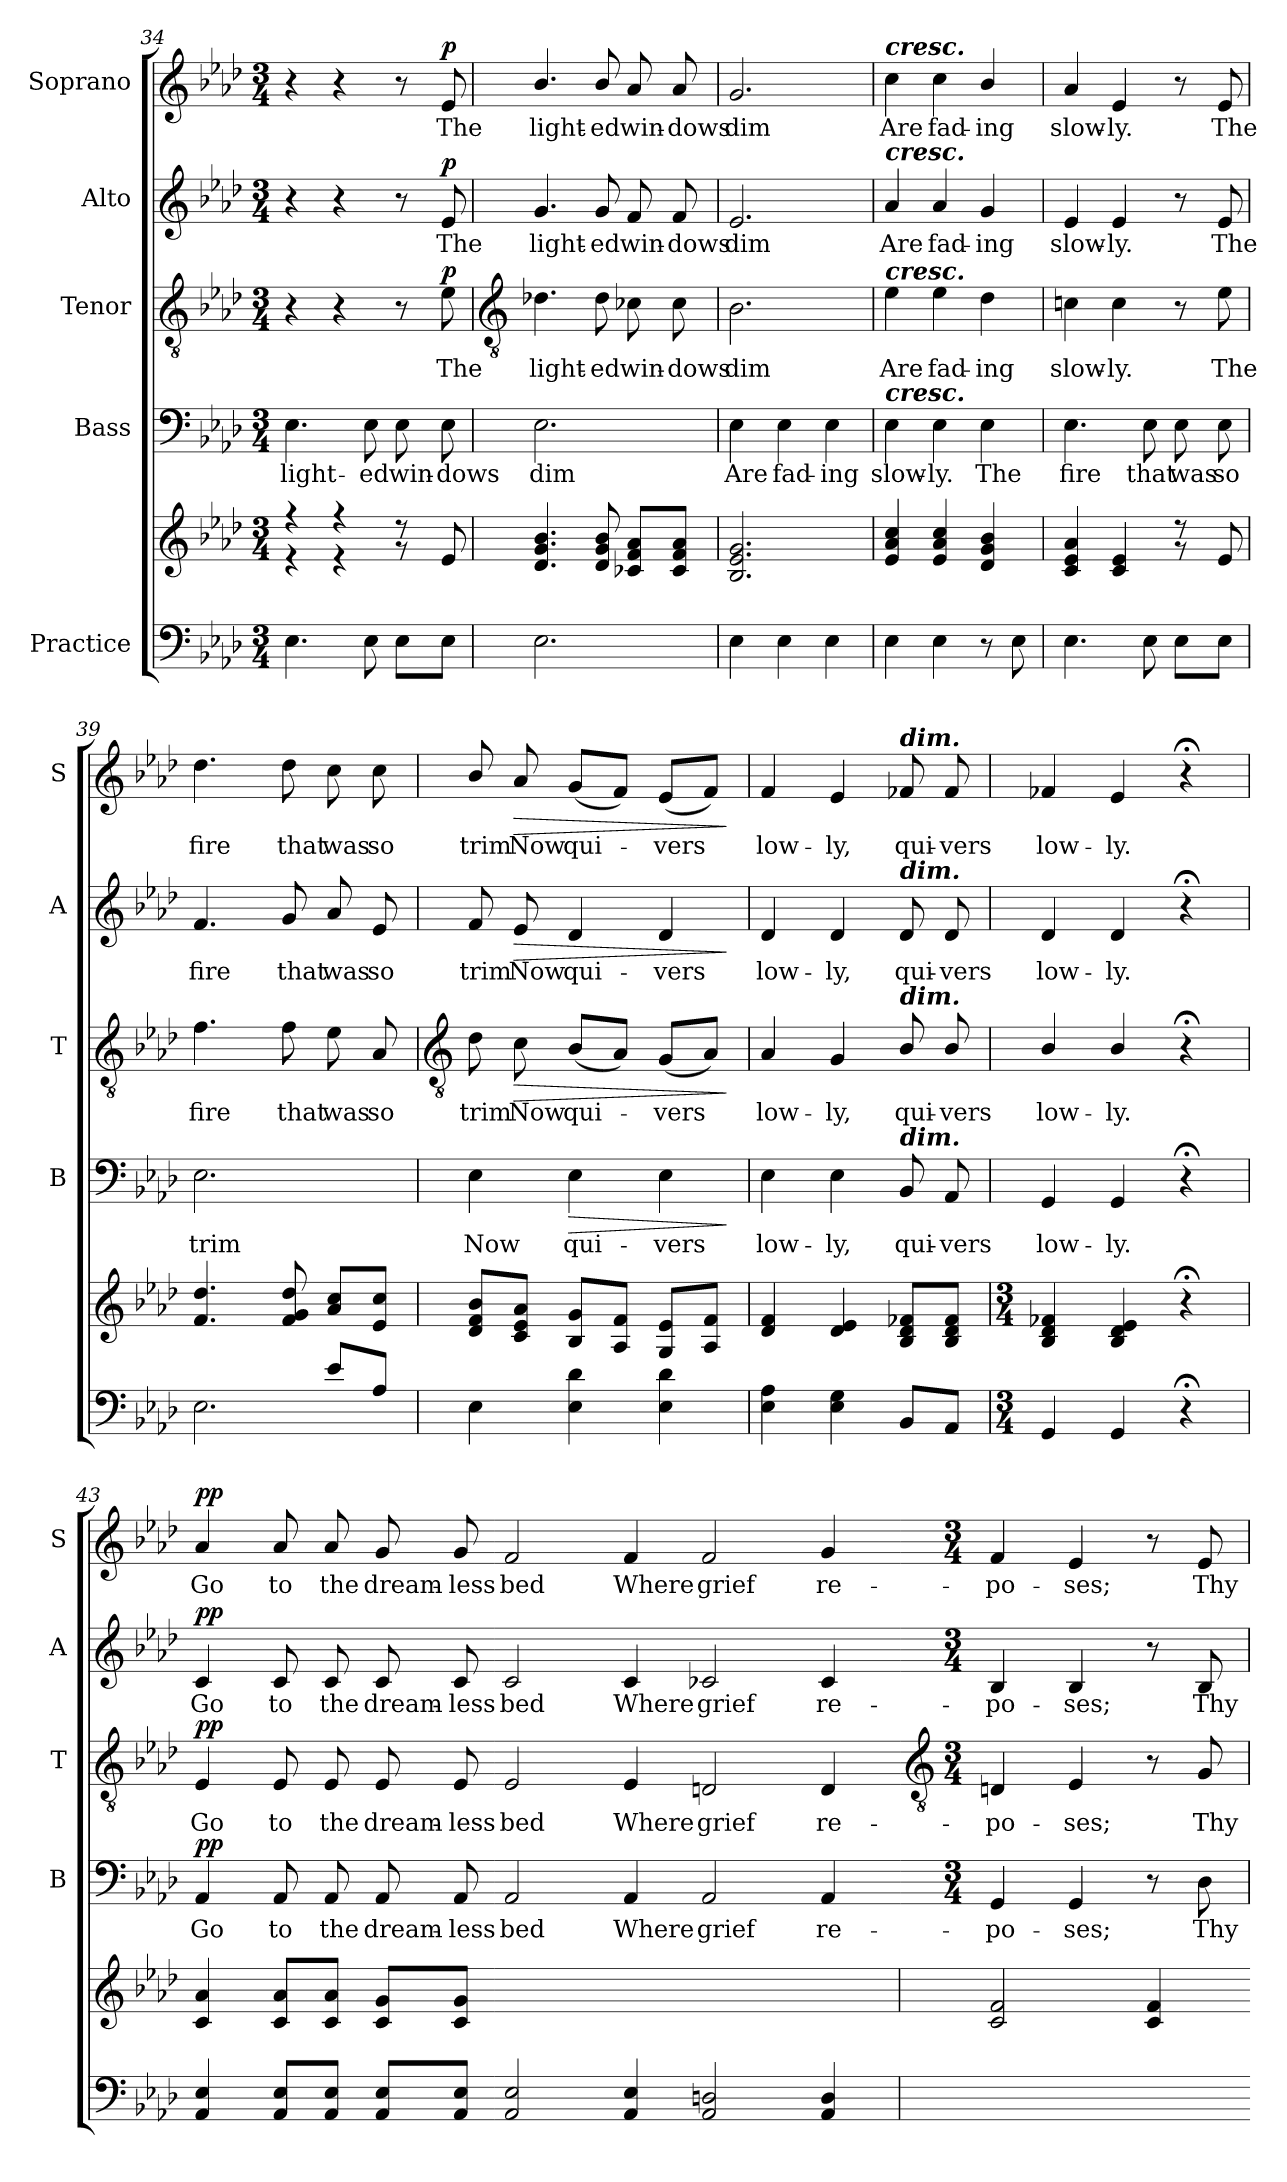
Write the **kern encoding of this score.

**kern	**kern	**kern	**text	**dynam	**kern	**text	**dynam	**kern	**text	**dynam	**kern	**text	**dynam
*part5	*part5	*part4	*part4	*part4	*part3	*part3	*part3	*part2	*part2	*part2	*part1	*part1	*part1
*staff6	*staff5	*staff4	*staff4	*staff4	*staff3	*staff3	*staff3	*staff2	*staff2	*staff2	*staff1	*staff1	*staff1
*I"Practice	*	*I"Bass	*	*	*I"Tenor	*	*	*I"Alto	*	*	*I"Soprano	*	*
*	*	*I'B	*	*	*I'T	*	*	*I'A	*	*	*I'S	*	*
*clefF4	*clefG2	*clefF4	*	*	*clefGv2	*	*	*clefG2	*	*	*clefG2	*	*
*k[b-e-a-d-]	*k[b-e-a-d-]	*k[b-e-a-d-]	*	*	*k[b-e-a-d-]	*	*	*k[b-e-a-d-]	*	*	*k[b-e-a-d-]	*	*
*A-:	*A-:	*A-:	*	*	*A-:	*	*	*A-:	*	*	*A-:	*	*
*M3/4	*M3/4	*M3/4	*	*	*M3/4	*	*	*M3/4	*	*	*M3/4	*	*
=34	=34	=34	=34	=34	=34	=34	=34	=34	=34	=34	=34	=34	=34
!LO:N:vis=1	!	!	!LO:LY:b	!	!	!	!	!	!	!	!	!	!
*^	*^	*	*	*	*	*	*	*	*	*	*	*	*
2.ryy	4.E-	4r	4r	4.E-	light-	.	4r	.	.	4r	.	.	4r	.	.
.	.	4r	4r	.	.	.	4r	.	.	4r	.	.	4r	.	.
!	!	!	!	!	!LO:LY:b	!	!	!	!	!	!	!	!	!	!
.	8E-	.	.	8E-	-ed	.	.	.	.	.	.	.	.	.	.
!	!	!	!	!	!LO:LY:b	!	!	!	!	!	!	!	!	!	!
.	8E-L	8r	8r	8E-	win-	.	8r	.	.	8r	.	.	8r	.	.
!	!	!	!	!	!LO:LY:b	!	!	!LO:LY:b	!LO:DY:b	!	!LO:LY:b	!LO:DY:b	!	!LO:LY:b	!LO:DY:b
.	8E-J	8e-	8ryy	8E-	-dows	.	8e-	The	p	8e-	The	p	8e-	The	p
*v	*v	*	*	*	*	*	*	*	*	*	*	*	*	*	*
!!LO:LB:g=z
=35	=35	=35	=35	=35	=35	=35	=35	=35	=35	=35	=35	=35	=35	=35
*	*	*	*	*	*	*clefGv2	*	*	*	*	*	*	*	*
*^	*	*	*	*	*	*	*	*	*	*	*	*	*	*
!	!	!	!LO:N:vis=1	!	!LO:LY:b	!	!	!LO:LY:b	!	!	!LO:LY:b	!	!	!LO:LY:b	!
*v	*v	*	*	*	*	*	*	*	*	*	*	*	*	*	*
2.E-	4.d- 4.g 4.b-	2.ryy	2.E-	dim	.	4.d-X	light-	.	4.g	light-	.	4.b-/	light-	.
!	!	!	!	!	!	!	!LO:LY:b	!	!	!LO:LY:b	!	!	!LO:LY:b	!
.	8d- 8g 8b-	.	.	.	.	8d-	-ed	.	8g	-ed	.	8b-/	-ed	.
!	!	!	!	!	!	!	!LO:LY:b	!	!	!LO:LY:b	!	!	!LO:LY:b	!
.	8c-X 8f 8a-L	.	.	.	.	8c-X	win-	.	8f	win-	.	8a-	win-	.
!	!	!	!	!	!	!	!LO:LY:b	!	!	!LO:LY:b	!	!	!LO:LY:b	!
.	8c- 8f 8a-J	.	.	.	.	8c-	-dows	.	8f	-dows	.	8a-	-dows	.
=36	=36	=36	=36	=36	=36	=36	=36	=36	=36	=36	=36	=36	=36	=36
!	!	!LO:N:vis=1	!	!LO:LY:b	!	!	!LO:LY:b	!	!	!LO:LY:b	!	!	!LO:LY:b	!
4E-	2.B- 2.e- 2.g	2.ryy	4E-	Are	.	2.B-	dim	.	2.e-	dim	.	2.g	dim	.
!	!	!	!	!LO:LY:b	!	!	!	!	!	!	!	!	!	!
4E-	.	.	4E-	fad-	.	.	.	.	.	.	.	.	.	.
!	!	!	!	!LO:LY:b	!	!	!	!	!	!	!	!	!	!
4E-	.	.	4E-	-ing	.	.	.	.	.	.	.	.	.	.
=37	=37	=37	=37	=37	=37	=37	=37	=37	=37	=37	=37	=37	=37	=37
!	!	!	!	!	!	!	!	!	!	!	!	!LO:TX:a:Bi:t=cresc.	!	!
!	!	!	!	!	!	!	!	!	!LO:TX:a:Bi:t=cresc.	!	!	!	!	!
!	!	!	!	!	!	!LO:TX:a:Bi:t=cresc.	!	!	!	!	!	!	!	!
!	!	!	!LO:TX:a:Bi:t=cresc.	!	!	!	!	!	!	!	!	!	!	!
!	!	!LO:N:vis=1	!	!LO:LY:b	!	!	!LO:LY:b	!	!	!LO:LY:b	!	!	!LO:LY:b	!
4E-	4e- 4a- 4cc	2.ryy	4E-	slow-	.	4e-	Are	.	4a-	Are	.	4cc	Are	.
!	!	!	!	!LO:LY:b	!	!	!LO:LY:b	!	!	!LO:LY:b	!	!	!LO:LY:b	!
4E-	4e- 4a- 4cc	.	4E-	-ly.	.	4e-	fad-	.	4a-	fad-	.	4cc	fad-	.
!	!	!	!	!LO:LY:b	!	!	!LO:LY:b	!	!	!LO:LY:b	!	!	!LO:LY:b	!
8r	4d- 4g 4b-	.	4E-	The	.	4d-	-ing	.	4g	-ing	.	4b-/	-ing	.
8E-	.	.	.	.	.	.	.	.	.	.	.	.	.	.
=38	=38	=38	=38	=38	=38	=38	=38	=38	=38	=38	=38	=38	=38	=38
!	!	!	!	!LO:LY:b	!	!	!LO:LY:b	!	!	!LO:LY:b	!	!	!LO:LY:b	!
4.E-	4c 4e- 4a-	2ryy	4.E-	fire	.	4cn	slow-	.	4e-	slow-	.	4a-	slow-	.
!	!	!	!	!	!	!	!LO:LY:b	!	!	!LO:LY:b	!	!	!LO:LY:b	!
.	4c 4e-	.	.	.	.	4c	-ly.	.	4e-	-ly.	.	4e-	-ly.	.
!	!	!	!	!LO:LY:b	!	!	!	!	!	!	!	!	!	!
8E-	.	.	8E-	that	.	.	.	.	.	.	.	.	.	.
!	!	!	!	!LO:LY:b	!	!	!	!	!	!	!	!	!	!
8E-L	8r	8r	8E-	was	.	8r	.	.	8r	.	.	8r	.	.
!	!	!	!	!LO:LY:b	!	!	!LO:LY:b	!	!	!LO:LY:b	!	!	!LO:LY:b	!
8E-J	8e-	8ryy	8E-	so	.	8e-	The	.	8e-	The	.	8e-	The	.
=39	=39	=39	=39	=39	=39	=39	=39	=39	=39	=39	=39	=39	=39	=39
*^	*	*	*	*	*	*	*	*	*	*	*	*	*	*
!	!	!	!	!	!LO:LY:b	!	!	!LO:LY:b	!	!	!LO:LY:b	!	!	!LO:LY:b	!
2ryy	2.E-	4.f 4.dd-	2ryy	2.E-	trim	.	4.f	fire	.	4.f	fire	.	4.dd-	fire	.
!	!	!	!	!	!	!	!	!LO:LY:b	!	!	!LO:LY:b	!	!	!LO:LY:b	!
.	.	8f 8g 8dd-	.	.	.	.	8f	that	.	8g	that	.	8dd-	that	.
!	!	!	!	!	!	!	!	!LO:LY:b	!	!	!LO:LY:b	!	!	!LO:LY:b	!
8e-/L	.	8a- 8ccL	4ryy	.	.	.	8e-	was	.	8a-	was	.	8cc	was	.
!	!	!	!	!	!	!	!	!LO:LY:b	!	!	!LO:LY:b	!	!	!LO:LY:b	!
8A-/J	.	8e- 8ccJ	.	.	.	.	8A-	so	.	8e-	so	.	8cc	so	.
*v	*v	*	*	*	*	*	*	*	*	*	*	*	*	*	*
*	*v	*v	*	*	*	*	*	*	*	*	*	*	*	*
!!LO:LB:g=z
=40	=40	=40	=40	=40	=40	=40	=40	=40	=40	=40	=40	=40	=40
*	*	*	*	*	*clefGv2	*	*	*	*	*	*	*	*
!	!	!	!LO:LY:b	!	!	!LO:LY:b	!	!	!LO:LY:b	!	!	!LO:LY:b	!
4E-	8d- 8f 8b-L	4E-	Now	.	8d-	trim	.	8f	trim	.	8b-/	trim	.
!	!	!	!	!	!	!LO:LY:b	!LO:HP:b	!	!LO:LY:b	!LO:HP:b	!	!LO:LY:b	!LO:HP:b
.	8c 8e- 8a-J	.	.	.	8c	Now	>	8e-	Now	>	8a-	Now	>
!	!	!	!LO:LY:b	!LO:HP:b	!	!LO:LY:b	!	!	!LO:LY:b	!	!	!LO:LY:b	!
4E- 4d-	8B- 8gL	4E-	qui-	>	(<8B-L	qui-	.	4d-	qui-	.	(<8gL	qui-	.
.	8A- 8fJ	.	.	.	8A-J)	.	.	.	.	.	8fJ)	.	.
!	!	!	!LO:LY:b	!	!	!LO:LY:b	!	!	!LO:LY:b	!	!	!LO:LY:b	!
4E- 4d-	8G 8e-L	4E-	-vers	.	(<8GL	vers	.	4d-	-vers	.	(<8e-L	vers	.
.	8A- 8fJ	.	.	.	8A-J)	.	.	.	.	.	8fJ)	.	.
.	.	.	.	]	.	.	]	.	.	]	.	.	]
=41	=41	=41	=41	=41	=41	=41	=41	=41	=41	=41	=41	=41	=41
!	!	!	!LO:LY:b	!	!	!LO:LY:b	!	!	!LO:LY:b	!	!	!LO:LY:b	!
4E- 4A-	4d- 4f	4E-	low-	.	4A-	low-	.	4d-	low-	.	4f	low-	.
!	!	!	!LO:LY:b	!	!	!LO:LY:b	!	!	!LO:LY:b	!	!	!LO:LY:b	!
4E- 4G	4d- 4e-	4E-	-ly,	.	4G	-ly,	.	4d-	-ly,	.	4e-	-ly,	.
!	!	!	!	!	!	!	!	!	!	!	!LO:TX:a:Bi:t=dim.	!	!
!	!	!	!	!	!	!	!	!LO:TX:a:Bi:t=dim.	!	!	!	!	!
!	!	!	!	!	!LO:TX:a:Bi:t=dim.	!	!	!	!	!	!	!	!
!	!	!LO:TX:a:Bi:t=dim.	!	!	!	!	!	!	!	!	!	!	!
!	!	!	!LO:LY:b	!	!	!LO:LY:b	!	!	!LO:LY:b	!	!	!LO:LY:b	!
8BB-L	8B- 8d- 8f-XL	8BB-	qui-	.	8B-/	qui-	.	8d-	qui-	.	8f-X	qui-	.
!	!	!	!LO:LY:b	!	!	!LO:LY:b	!	!	!LO:LY:b	!	!	!LO:LY:b	!
8AA-J	8B- 8d- 8f-J	8AA-	-vers	.	8B-/	-vers	.	8d-	-vers	.	8f-	-vers	.
=42	=42	=42	=42	=42	=42	=42	=42	=42	=42	=42	=42	=42	=42
*M3/4	*M3/4	*	*	*	*	*	*	*	*	*	*	*	*
!	!	!	!LO:LY:b	!	!	!LO:LY:b	!	!	!LO:LY:b	!	!	!LO:LY:b	!
4GG	4B- 4d- 4f-X	4GG	low-	.	4B-/	low-	.	4d-	low-	.	4f-X	low-	.
!	!	!	!LO:LY:b	!	!	!LO:LY:b	!	!	!LO:LY:b	!	!	!LO:LY:b	!
4GG	4B- 4d- 4e-	4GG	-ly.	.	4B-/	-ly.	.	4d-	-ly.	.	4e-	-ly.	.
4r;<	4r;<	4r;<	.	.	4r;<	.	.	4r;<	.	.	4r;<	.	.
=43	=43	=43	=43	=43	=43	=43	=43	=43	=43	=43	=43	=43	=43
!	!	!	!LO:LY:b	!LO:DY:b	!	!LO:LY:b	!LO:DY:b	!	!LO:LY:b	!LO:DY:b	!	!LO:LY:b	!LO:DY:b
4AA- 4E-	4c 4a-	4AA-	Go	pp	4E-	Go	pp	4c	Go	pp	4a-	Go	pp
!	!	!	!LO:LY:b	!	!	!LO:LY:b	!	!	!LO:LY:b	!	!	!LO:LY:b	!
8AA- 8E-L	8c 8a-L	8AA-	to	.	8E-	to	.	8c	to	.	8a-	to	.
!	!	!	!LO:LY:b	!	!	!LO:LY:b	!	!	!LO:LY:b	!	!	!LO:LY:b	!
8AA- 8E-J	8c 8a-J	8AA-	the	.	8E-	the	.	8c	the	.	8a-	the	.
!	!	!	!LO:LY:b	!	!	!LO:LY:b	!	!	!LO:LY:b	!	!	!LO:LY:b	!
8AA- 8E-L	8c 8gL	8AA-	dream-	.	8E-	dream-	.	8c	dream-	.	8g	dream-	.
!	!	!	!LO:LY:b	!	!	!LO:LY:b	!	!	!LO:LY:b	!	!	!LO:LY:b	!
8AA- 8E-J	8c 8gJ	8AA-	-less	.	8E-	-less	.	8c	-less	.	8g	-less	.
!	!	!	!LO:LY:b	!	!	!LO:LY:b	!	!	!LO:LY:b	!	!	!LO:LY:b	!
2AA- 2E-	1.ryy	2AA-	bed	.	2E-	bed	.	2c	bed	.	2f	bed	.
!	!	!	!LO:LY:b	!	!	!LO:LY:b	!	!	!LO:LY:b	!	!	!LO:LY:b	!
4AA- 4E-	.	4AA-	Where	.	4E-	Where	.	4c	Where	.	4f	Where	.
!	!	!	!LO:LY:b	!	!	!LO:LY:b	!	!	!LO:LY:b	!	!	!LO:LY:b	!
2AA- 2Dn	.	2AA-	grief	.	2Dn	grief	.	2c-X	grief	.	2f	grief	.
!	!	!	!LO:LY:b	!	!	!LO:LY:b	!	!	!LO:LY:b	!	!	!LO:LY:b	!
4AA- 4D	.	4AA-	re-	.	4D	re-	.	4c-	re-	.	4g	re-	.
!!LO:LB:g=z
=44	=44	=44-	=44-	=44-	=44-	=44-	=44-	=44-	=44-	=44-	=44-	=44-	=44-
*	*	*	*	*	*clefGv2	*	*	*	*	*	*	*	*
*	*	*M3/4	*	*	*M3/4	*	*	*M3/4	*	*	*M3/4	*	*
!	!	!	!LO:LY:b	!	!	!LO:LY:b	!	!	!LO:LY:b	!	!	!LO:LY:b	!
2.ryy	2c 2f	4GG	-po-	.	4Dn	-po-	.	4B-	-po-	.	4f	-po-	.
!	!	!	!LO:LY:b	!	!	!LO:LY:b	!	!	!LO:LY:b	!	!	!LO:LY:b	!
.	.	4GG	-ses;	.	4E-	-ses;	.	4B-	-ses;	.	4e-	-ses;	.
.	4c 4f	8r	.	.	8r	.	.	8r	.	.	8r	.	.
!	!	!	!LO:LY:b	!	!	!LO:LY:b	!	!	!LO:LY:b	!	!	!LO:LY:b	!
.	.	8D-	Thy	.	8G	Thy	.	8B-	Thy	.	8e-	Thy	.
=-	=-	=	=	=	=	=	=	=	=	=	=	=	=
*-	*-	*-	*-	*-	*-	*-	*-	*-	*-	*-	*-	*-	*-
